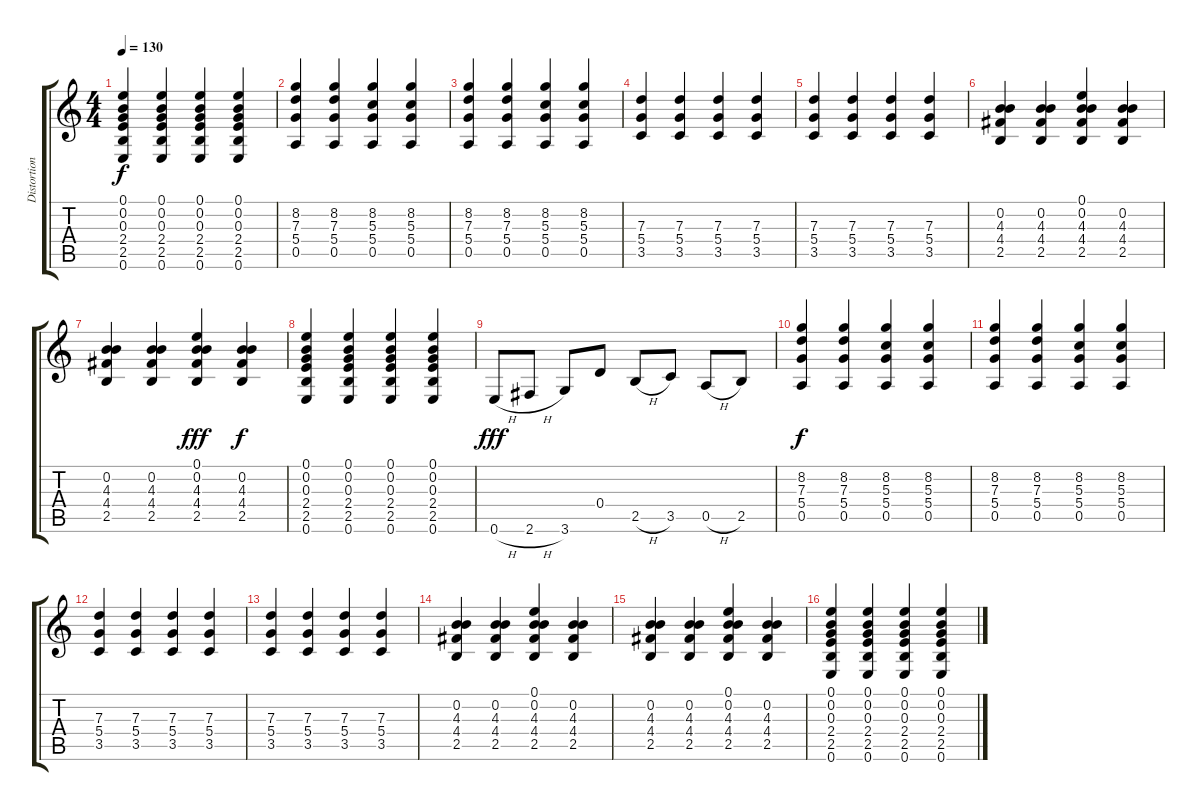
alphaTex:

\track ("Distortion Guitar 1" "Distortion") {instrument distortionguitar}
\staff {score tabs}
\tuning (E4 B3 G3 D3 A2 E2) {hide}
\ts (4 4)
\tempo 130
\clef g2
\ks c
(0.1 0.2 0.3 2.4 2.5 0.6).4{dy f} (0.1 0.2 0.3 2.4 2.5 0.6).4 (0.1 0.2 0.3 2.4 2.5 0.6).4 (0.1 0.2 0.3 2.4 2.5 0.6).4 |
(8.2 7.3 5.4 0.5).4 (8.2 7.3 5.4 0.5).4 (8.2 5.3 5.4 0.5).4 (8.2 5.3 5.4 0.5).4 |
(8.2 7.3 5.4 0.5).4 (8.2 7.3 5.4 0.5).4 (8.2 5.3 5.4 0.5).4 (8.2 5.3 5.4 0.5).4 |
(7.3 5.4 3.5).4 (7.3 5.4 3.5).4 (7.3 5.4 3.5).4 (7.3 5.4 3.5).4 |
(7.3 5.4 3.5).4 (7.3 5.4 3.5).4 (7.3 5.4 3.5).4 (7.3 5.4 3.5).4 |
(0.2 4.3 4.4 2.5).4 (0.2 4.3 4.4 2.5).4 (0.1 0.2 4.3 4.4 2.5).4 (0.2 4.3 4.4 2.5).4 |
(0.2 4.3 4.4 2.5).4 (0.2 4.3 4.4 2.5).4 (0.1 0.2 4.3 4.4 2.5).4{dy fff} (0.2 4.3 4.4 2.5).4{dy f} |
(0.1 0.2 0.3 2.4 2.5 0.6).4 (0.1 0.2 0.3 2.4 2.5 0.6).4 (0.1 0.2 0.3 2.4 2.5 0.6).4 (0.1 0.2 0.3 2.4 2.5 0.6).4 |
0.6{h}.8{dy fff} 2.6{h}.8 3.6.8 0.4.8 2.5{h}.8 3.5.8 0.5{h}.8 2.5.8 |
(8.2 7.3 5.4 0.5).4{dy f} (8.2 7.3 5.4 0.5).4 (8.2 5.3 5.4 0.5).4 (8.2 5.3 5.4 0.5).4 |
(8.2 7.3 5.4 0.5).4 (8.2 7.3 5.4 0.5).4 (8.2 5.3 5.4 0.5).4 (8.2 5.3 5.4 0.5).4 |
(7.3 5.4 3.5).4 (7.3 5.4 3.5).4 (7.3 5.4 3.5).4 (7.3 5.4 3.5).4 |
(7.3 5.4 3.5).4 (7.3 5.4 3.5).4 (7.3 5.4 3.5).4 (7.3 5.4 3.5).4 |
(0.2 4.3 4.4 2.5).4 (0.2 4.3 4.4 2.5).4 (0.1 0.2 4.3 4.4 2.5).4 (0.2 4.3 4.4 2.5).4 |
(0.2 4.3 4.4 2.5).4 (0.2 4.3 4.4 2.5).4 (0.1 0.2 4.3 4.4 2.5).4 (0.2 4.3 4.4 2.5).4 |
(0.1 0.2 0.3 2.4 2.5 0.6).4 (0.1 0.2 0.3 2.4 2.5 0.6).4 (0.1 0.2 0.3 2.4 2.5 0.6).4 (0.1 0.2 0.3 2.4 2.5 0.6).4
